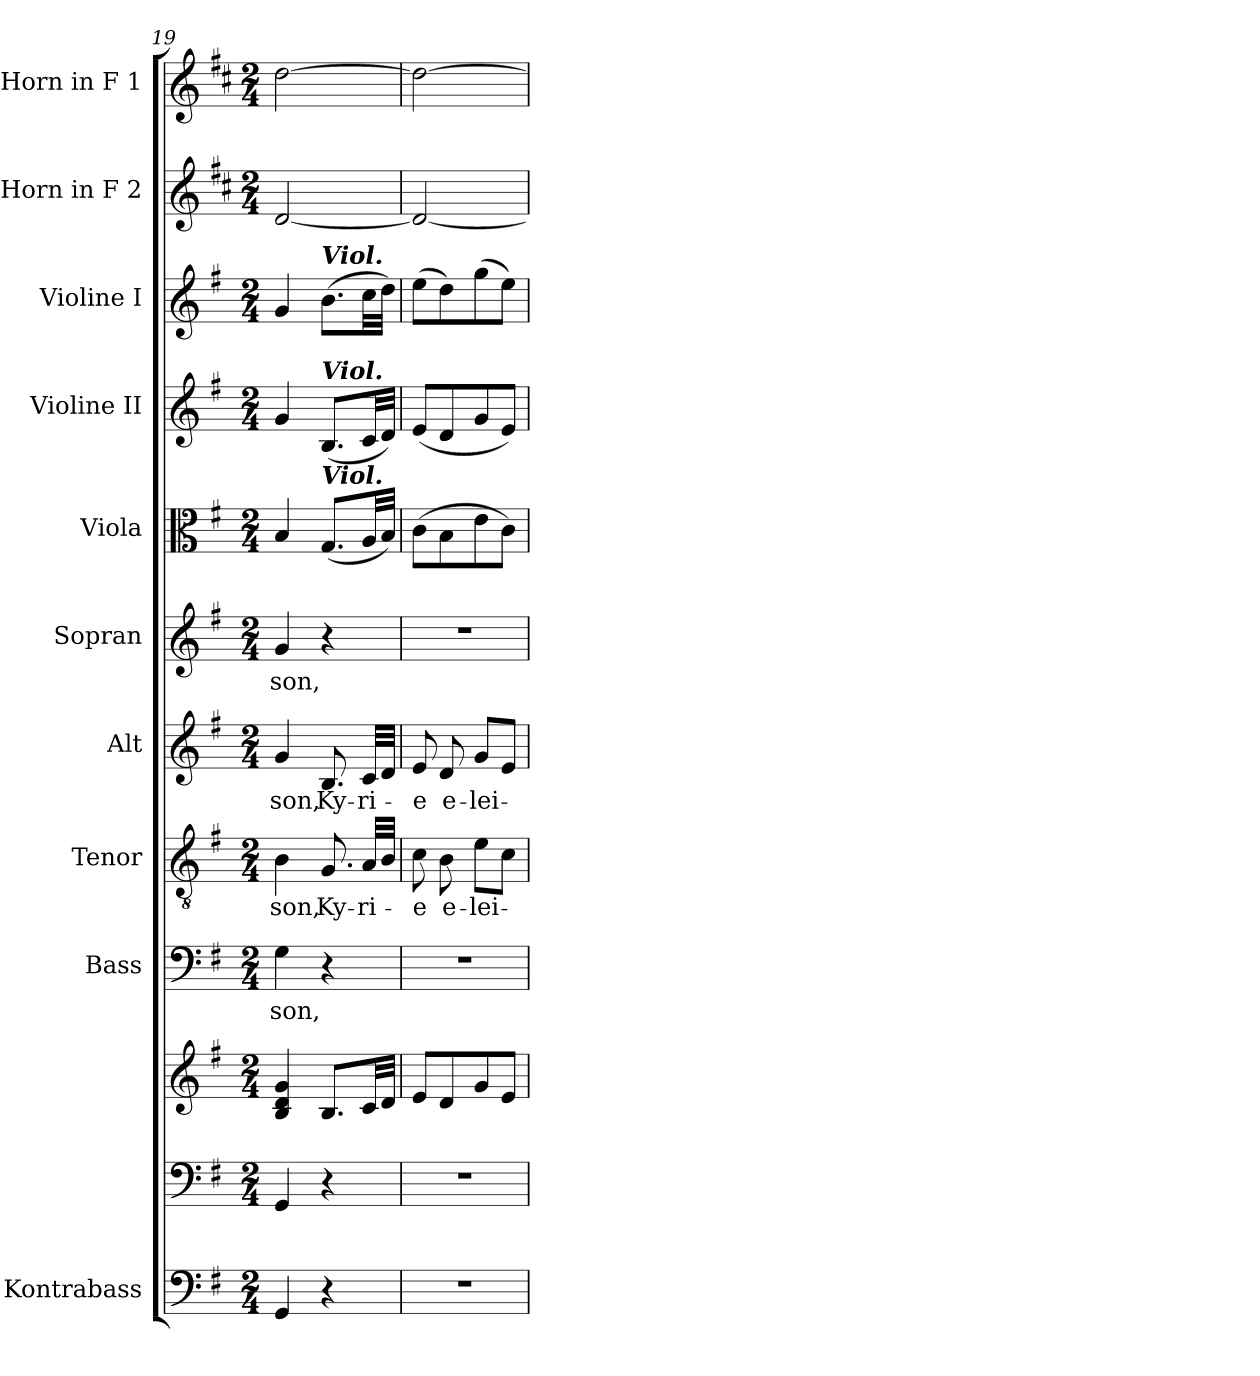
**kern	**kern	**kern	**kern	**text	**kern	**text	**kern	**text	**kern	**text	**kern	**kern	**kern	**kern	**kern
*part11	*part10	*part10	*part9	*part9	*part8	*part8	*part7	*part7	*part6	*part6	*part5	*part4	*part3	*part2	*part1
*staff12	*staff11	*staff10	*staff9	*staff9	*staff8	*staff8	*staff7	*staff7	*staff6	*staff6	*staff5	*staff4	*staff3	*staff2	*staff1
*I"Kontrabass	*	*	*I"Bass	*	*I"Tenor	*	*I"Alt	*	*I"Sopran	*	*I"Viola	*I"Violine II	*I"Violine I	*I"Horn in F 2	*I"Horn in F 1
*I'Kb.	*	*	*I'B.	*	*I'T.	*	*I'A.	*	*I'S.	*	*I'Vla.	*I'Vl. II	*I'Vl. I	*	*
*clefF4	*clefF4	*clefG2	*clefF4	*	*clefGv2	*	*clefG2	*	*clefG2	*	*clefC3	*clefG2	*clefG2	*clefG2	*clefG2
*ITrd7c12	*	*	*	*	*	*	*	*	*	*	*	*	*	*ITrd4c7	*ITrd4c7
*k[f#]	*k[f#]	*k[f#]	*k[f#]	*	*k[f#]	*	*k[f#]	*	*k[f#]	*	*k[f#]	*k[f#]	*k[f#]	*k[f#]	*k[f#]
*G:	*G:	*G:	*G:	*	*G:	*	*G:	*	*G:	*	*G:	*G:	*G:	*G:	*G:
*M2/4	*M2/4	*M2/4	*M2/4	*	*M2/4	*	*M2/4	*	*M2/4	*	*M2/4	*M2/4	*M2/4	*M2/4	*M2/4
=19	=19	=19	=19	=19	=19	=19	=19	=19	=19	=19	=19	=19	=19	=19	=19
!	!	!	!	!LO:LY:b	!	!LO:LY:b	!	!LO:LY:b	!	!LO:LY:b	!	!	!	!	!
4GGG/	4GG/	4B/ 4d/ 4g/	4G\	-son,	4B\	-son,	4g/	-son,	4g/	-son,	4B/	4g/	4g/	[2G/	[2g\
!	!	!	!	!	!	!	!	!	!	!	!	!	!LO:TX:a:Bi:t=Viol.	!	!
!	!	!	!	!	!	!	!	!	!	!	!	!LO:TX:a:Bi:t=Viol.	!	!	!
!	!	!	!	!	!	!	!	!	!	!	!LO:TX:a:Bi:t=Viol.	!	!	!	!
!	!	!	!	!	!	!LO:LY:b	!	!LO:LY:b	!	!	!	!	!	!	!
4r	4r	8.B/L	4r	.	8.G/	Ky-	8.B/	Ky-	4r	.	(<8.G/L	(<8.B/L	(>8.b\L	.	.
!	!	!	!	!	!	!LO:LY:b	!	!LO:LY:b	!	!	!	!	!	!	!
.	.	32c/LL	.	.	32A/LLL	-ri-	32c/LLL	-ri-	.	.	32A/LL	32c/LL	32cc\LL	.	.
.	.	32d/JJJ	.	.	32B/JJJ	.	32d/JJJ	.	.	.	32B/JJJ)	32d/JJJ)	32dd\JJJ)	.	.
=20	=20	=20	=20	=20	=20	=20	=20	=20	=20	=20	=20	=20	=20	=20	=20
!	!	!	!	!	!	!LO:LY:b	!	!LO:LY:b	!	!	!	!	!	!	!
2r	2r	8e/L	2r	.	8c\	-e	8e/	-e	2r	.	(>8c\L	(<8e/L	(>8ee\L	2G/_	2g\_
!	!	!	!	!	!	!LO:LY:b	!	!LO:LY:b	!	!	!	!	!	!	!
.	.	8d/	.	.	8B\	e-	8d/	e-	.	.	8B\	8d/	8dd\)	.	.
!	!	!	!	!	!	!LO:LY:b	!	!LO:LY:b	!	!	!	!	!	!	!
.	.	8g/	.	.	8e\L	-lei-	8g/L	-lei-	.	.	8e\	8g/	(>8gg\	.	.
.	.	8e/J	.	.	8c\J	.	8e/J	.	.	.	8c\J)	8e/J)	8ee\J)	.	.
=	=	=	=	=	=	=	=	=	=	=	=	=	=	=	=
*-	*-	*-	*-	*-	*-	*-	*-	*-	*-	*-	*-	*-	*-	*-	*-
